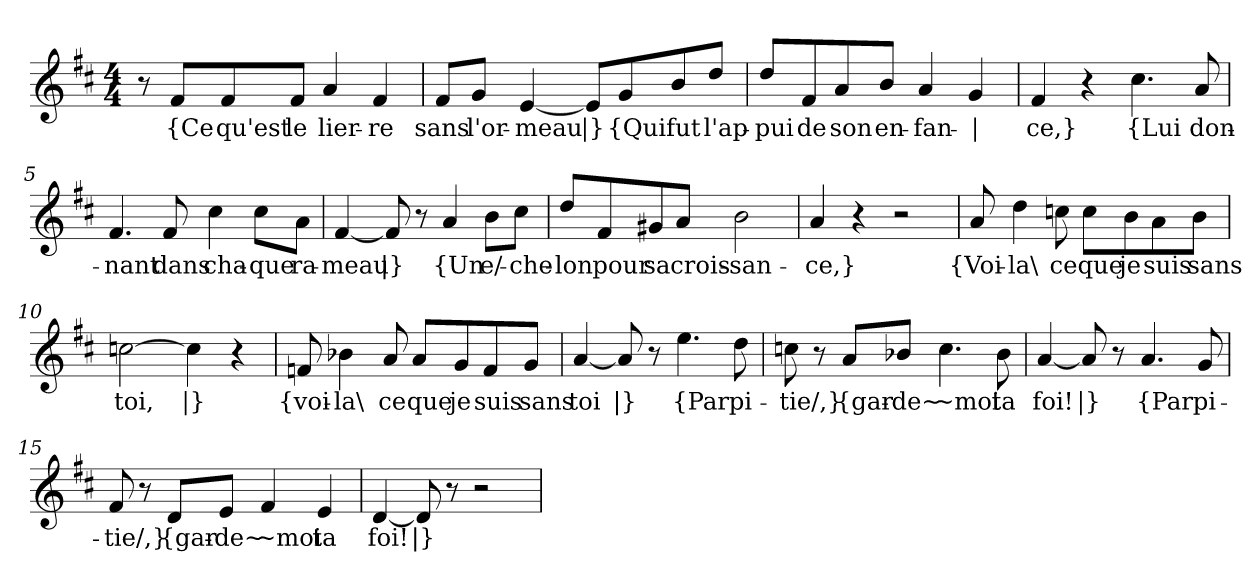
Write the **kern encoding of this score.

**kern	**text
*part1	*part1
*staff1	*staff1
*clefG2	*
*k[f#c#]	*
*M4/4	*
=1	=1
8r	.
!	!LO:LY:b
8f#/L	{Ce
!	!LO:LY:b
8f#/	qu'est
!	!LO:LY:b
8f#/J	le
!	!LO:LY:b
4a/	lier-
!	!LO:LY:b
4f#/	-re
=2	=2
!	!LO:LY:b
8f#/L	sans
!	!LO:LY:b
8g/J	l'or-
!	!LO:LY:b
[4e/	-meau
!	!LO:LY:b
8e/L]	|}
!	!LO:LY:b
8g/	{Qui
!	!LO:LY:b
8b/	fut
!	!LO:LY:b
8dd/J	l'ap-
=3	=3
!	!LO:LY:b
8dd/L	-pui
!	!LO:LY:b
8f#/	de
!	!LO:LY:b
8a/	son
!	!LO:LY:b
8b/J	en-
!	!LO:LY:b
4a/	-fan-
!	!LO:LY:b
4g/	|
=4	=4
!	!LO:LY:b
4f#/	-ce,}
4r	.
!	!LO:LY:b
4.cc#\	{Lui
!	!LO:LY:b
8a/	don-
!!LO:LB:g=z
=5	=5
!	!LO:LY:b
4.f#/	-nant
!	!LO:LY:b
8f#/	dans
!	!LO:LY:b
4cc#\	cha-
!	!LO:LY:b
8cc#\L	-que
!	!LO:LY:b
8a\J	ra-
=6	=6
!	!LO:LY:b
[4f#/	-meau
!	!LO:LY:b
8f#/]	|}
8r	.
!	!LO:LY:b
4a/	{Un
!	!LO:LY:b
8b\L	e/-
!	!LO:LY:b
8cc#\J	-che-
=7	=7
!	!LO:LY:b
8dd/L	-lon
!	!LO:LY:b
8f#/	pour
!	!LO:LY:b
8g#X/	sa
!	!LO:LY:b
8a/J	crois-
!	!LO:LY:b
2b\	-san-
=8	=8
!	!LO:LY:b
4a/	-ce,}
4r	.
2r	.
!!LO:LB:g=z
=9	=9
!	!LO:LY:b
8a/	{Voi-
!	!LO:LY:b
4dd\	-la\
!	!LO:LY:b
8ccn\	ce
!	!LO:LY:b
8cc\L	que
!	!LO:LY:b
8b\	je
!	!LO:LY:b
8a\	suis
!	!LO:LY:b
8b\J	sans
=10	=10
!	!LO:LY:b
[2ccn\	toi,
!	!LO:LY:b
4cc\]	|}
4r	.
=11	=11
!	!LO:LY:b
8fn/	{voi-
!	!LO:LY:b
4b-X\	-la\
!	!LO:LY:b
8a/	ce
!	!LO:LY:b
8a/L	que
!	!LO:LY:b
8g/	je
!	!LO:LY:b
8f/	suis
!	!LO:LY:b
8g/J	sans
=12	=12
!	!LO:LY:b
[4a/	toi
!	!LO:LY:b
8a/]	|}
8r	.
!	!LO:LY:b
4.ee\	{Par
!	!LO:LY:b
8dd\	pi-
!!LO:LB:g=z
=13	=13
!	!LO:LY:b
8ccn\	-tie/,}
8r	.
!	!LO:LY:b
8a/L	{gar-
!	!LO:LY:b
8b-X/J	-de~
!	!LO:LY:b
4.cc\	~moi
!	!LO:LY:b
8b-\	ta
=14	=14
!	!LO:LY:b
[4a/	foi!
!	!LO:LY:b
8a/]	|}
8r	.
!	!LO:LY:b
4.a/	{Par
!	!LO:LY:b
8g/	pi-
=15	=15
!	!LO:LY:b
8f#/	-tie/,}
8r	.
!	!LO:LY:b
8d/L	{gar-
!	!LO:LY:b
8e/J	-de~
!	!LO:LY:b
4f#/	~moi
!	!LO:LY:b
4e/	ta
=16	=16
!	!LO:LY:b
[4d/	foi!
!	!LO:LY:b
8d/]	|}
8r	.
2r	.
=	=
*-	*-
